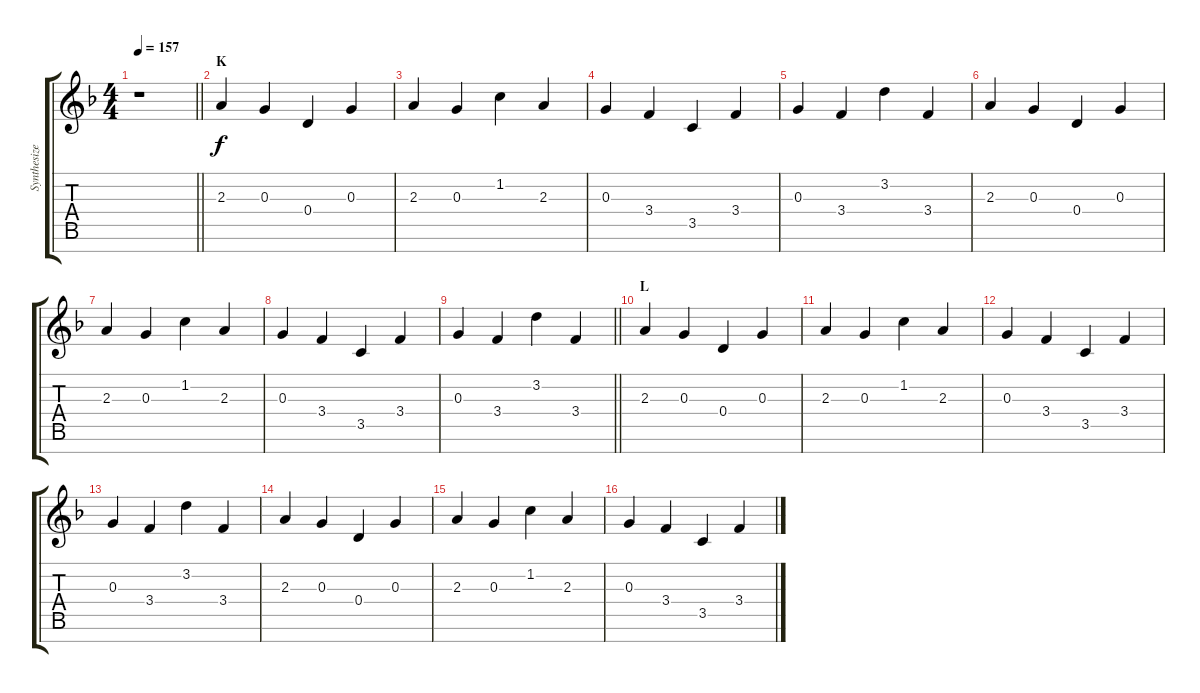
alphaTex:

\track ("Synthesizer" "Synthesize") {instrument fx5brightness}
\staff {score tabs}
\tuning (E5 B4 G4 D4 A3 E3 B2) {hide}
\ts (4 4)
\tempo 157
\clef g2
\barLineRight lightlight
\ks f
r.1{dy f} |
\section ("" "K")
2.3.4 0.3.4 0.4.4 0.3.4 |
2.3.4 0.3.4 1.2.4 2.3.4 |
0.3.4 3.4.4 3.5.4 3.4.4 |
0.3.4 3.4.4 3.2.4 3.4.4 |
2.3.4 0.3.4 0.4.4 0.3.4 |
2.3.4 0.3.4 1.2.4 2.3.4 |
0.3.4 3.4.4 3.5.4 3.4.4 |
\barLineRight lightlight
0.3.4 3.4.4 3.2.4 3.4.4 |
\section ("" "L")
2.3.4 0.3.4 0.4.4 0.3.4 |
2.3.4 0.3.4 1.2.4 2.3.4 |
0.3.4 3.4.4 3.5.4 3.4.4 |
0.3.4 3.4.4 3.2.4 3.4.4 |
2.3.4 0.3.4 0.4.4 0.3.4 |
2.3.4 0.3.4 1.2.4 2.3.4 |
0.3.4 3.4.4 3.5.4 3.4.4
